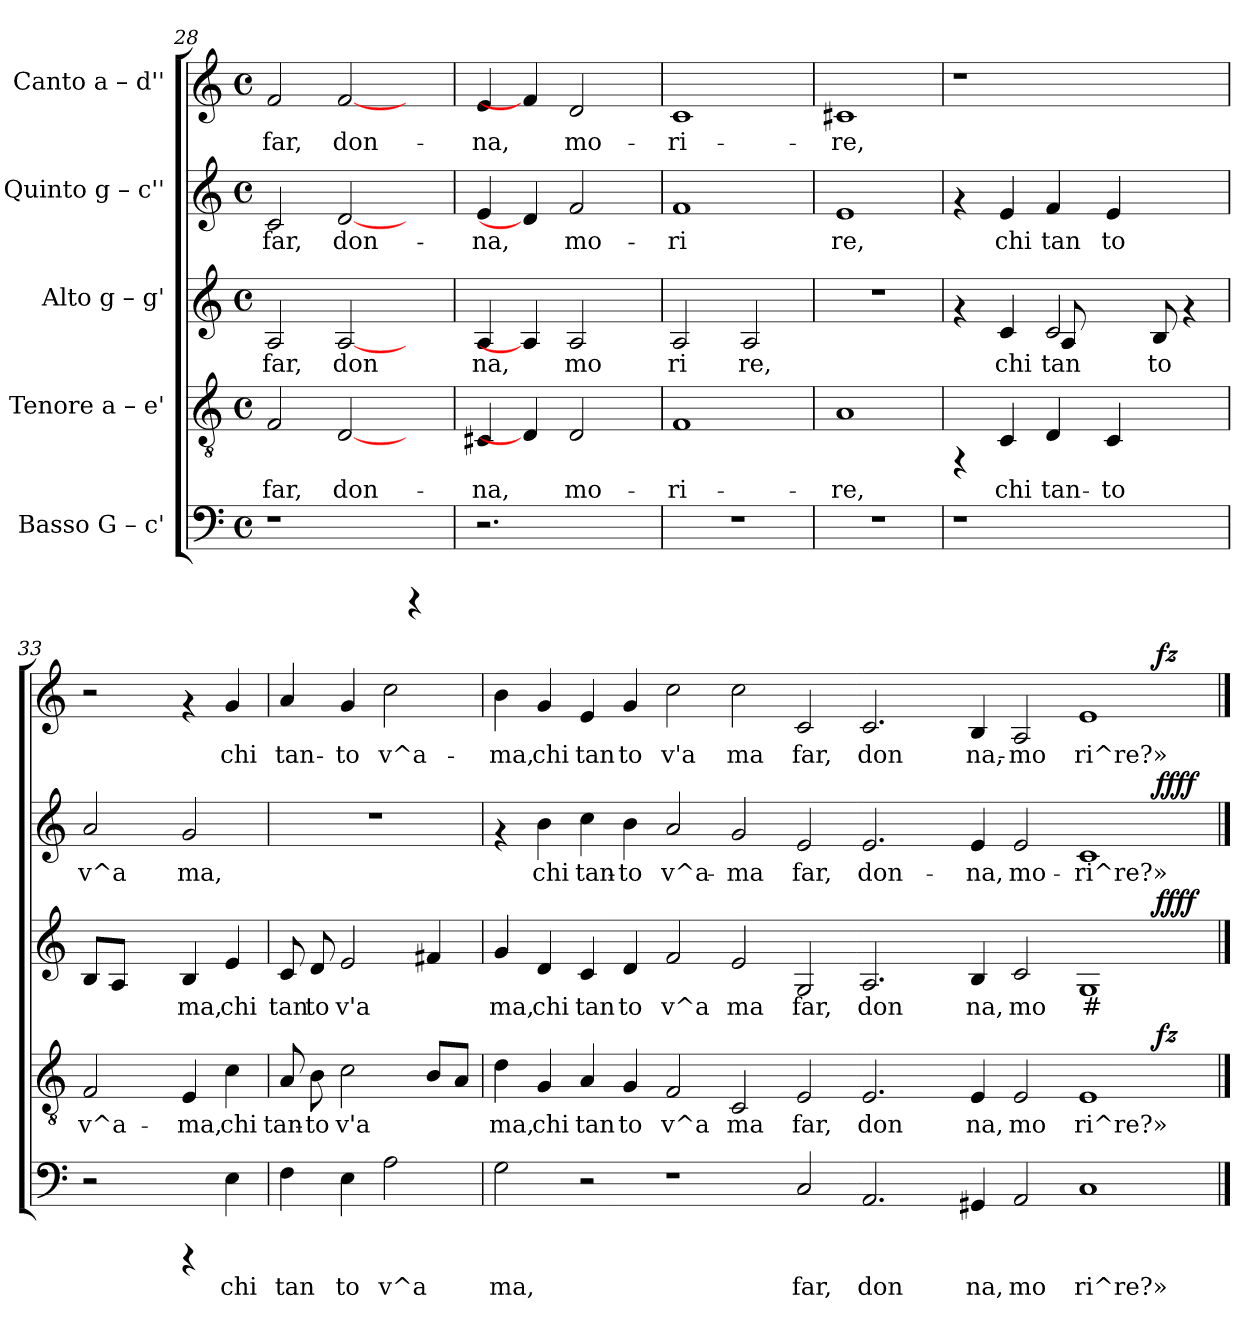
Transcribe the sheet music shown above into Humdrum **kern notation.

**kern	**text	**kern	**text	**dynam	**kern	**text	**dynam	**kern	**text	**dynam	**kern	**text	**dynam
*part5	*part5	*part4	*part4	*part4	*part3	*part3	*part3	*part2	*part2	*part2	*part1	*part1	*part1
*staff5	*staff5	*staff4	*staff4	*staff4	*staff3	*staff3	*staff3	*staff2	*staff2	*staff2	*staff1	*staff1	*staff1
*I"Basso  G – c'	*	*I"Tenore  a – e'	*	*	*I"Alto  g – g'	*	*	*I"Quinto  g – c''	*	*	*I"Canto  a – d''	*	*
*clefF4	*	*clefGv2	*	*	*clefG2	*	*	*clefG2	*	*	*clefG2	*	*
*k[]	*	*k[]	*	*	*k[]	*	*	*k[]	*	*	*k[]	*	*
*C:	*	*C:	*	*	*C:	*	*	*C:	*	*	*C:	*	*
*M4/4	*	*M4/4	*	*	*M4/4	*	*	*M4/4	*	*	*M4/4	*	*
*met(c)	*	*met(c)	*	*	*met(c)	*	*	*met(c)	*	*	*met(c)	*	*
=28	=28	=28	=28	=28	=28	=28	=28	=28	=28	=28	=28	=28	=28
!	!	!	!LO:LY:b:rj	!	!	!LO:LY:b:rj	!	!	!LO:LY:b:rj	!	!	!LO:LY:b:rj	!
1r	.	2F/	far,	.	2A/	far,	.	2c/	far,	.	2f/	far,	.
!	!	!	!LO:LY:b:rj	!	!	!LO:LY:b:rj	!	!	!LO:LY:b:rj	!	!	!LO:LY:b:rj	!
.	.	[2D/	don-	.	[2A/	don	.	[2d/	don-	.	[2f/	don-	.
4rCCC	.	4ryy	.	.	4ryy	.	.	4ryy	.	.	4ryy	.	.
=29	=29	=29	=29	=29	=29	=29	=29	=29	=29	=29	=29	=29	=29
!	!	!	!LO:LY:b:rj	!	!	!LO:LY:b:rj	!	!	!LO:LY:b:rj	!	!	!LO:LY:b:rj	!
2.r	.	4C#X/	-na,	.	4A/	na,	.	4e/	-na,	.	4e/	-na,	.
.	.	4D/]	.	.	4A/]	.	.	4d/]	.	.	4f/]	.	.
!	!	!	!LO:LY:b:rj	!	!	!LO:LY:b:rj	!	!	!LO:LY:b:rj	!	!	!LO:LY:b:rj	!
.	.	2D/	mo-	.	2A/	mo	.	2f/	mo-	.	2d/	mo-	.
4ryy	.	.	.	.	.	.	.	.	.	.	.	.	.
!!LO:LB:g=z
=30	=30	=30	=30	=30	=30	=30	=30	=30	=30	=30	=30	=30	=30
!	!	!	!LO:LY:b:rj	!	!	!LO:LY:b:rj	!	!	!LO:LY:b:rj	!	!	!LO:LY:b:rj	!
1r	.	1F	-ri-	.	2A/	ri	.	1f	-ri	.	1c	-ri-	.
!	!	!	!	!	!	!LO:LY:b:rj	!	!	!	!	!	!	!
.	.	.	.	.	2A/	re,	.	.	.	.	.	.	.
=31	=31	=31	=31	=31	=31	=31	=31	=31	=31	=31	=31	=31	=31
!	!	!	!LO:LY:b:rj	!	!	!	!	!	!LO:LY:b:rj	!	!	!LO:LY:b:rj	!
1r	.	1A	-re,	.	1r	.	.	1e	re,	.	1c#X	-re,	.
=32	=32	=32	=32	=32	=32	=32	=32	=32	=32	=32	=32	=32	=32
*	*	*	*	*	*^	*	*	*	*	*	*	*	*
1r	.	4rFF	.	.	4rf	2ryy	.	.	4rf	.	.	1r	.	.
!	!	!	!LO:LY:b:rj	!	!	!	!LO:LY:b:rj	!	!	!LO:LY:b:rj	!	!	!	!
.	.	4C/	chi	.	4c/	.	chi	.	4e/	chi	.	.	.	.
!	!	!	!LO:LY:b:rj	!	!	!	!LO:LY:b:rj	!	!	!LO:LY:b:rj	!	!	!	!
.	.	4D/	tan-	.	2c/	8A/	tan	.	4f/	tan	.	.	.	.
.	.	.	.	.	.	2.ryy	.	.	.	.	.	.	.	.
!	!	!	!LO:LY:b:rj	!	!	!	!	!	!	!LO:LY:b:rj	!	!	!	!
.	.	4C/	-to	.	.	.	.	.	4e/	to	.	.	.	.
!	!	!	!	!	!	!	!LO:LY:b:rj	!	!	!	!	!	!	!
4.ryy	.	4.ryy	.	.	8B/	.	to	.	4.ryy	.	.	4.ryy	.	.
.	.	.	.	.	4rf	.	.	.	.	.	.	.	.	.
*	*	*	*	*	*v	*v	*	*	*	*	*	*	*	*
=33	=33	=33	=33	=33	=33	=33	=33	=33	=33	=33	=33	=33	=33
!	!	!	!LO:LY:b:rj	!	!	!LO:LY:b:rj	!	!	!LO:LY:b:rj	!	!	!	!
2r	.	2F/	v^a-	.	8B/L	.	.	2a/	v^a	.	2r	.	.
!	!	!	!	!	!	!LO:LY:b:rj	!	!	!	!	!	!	!
.	.	.	.	.	8A/J	.	.	.	.	.	.	.	.
.	.	.	.	.	4ryy	.	.	.	.	.	.	.	.
!	!	!	!LO:LY:b:rj	!	!	!LO:LY:b:rj	!	!	!LO:LY:b:rj	!	!	!	!
4rCCC	.	4E/	-ma,	.	4B/	ma,	.	2g/	ma,	.	4rf	.	.
!	!LO:LY:b:cj	!	!LO:LY:b:rj	!	!	!LO:LY:b:rj	!	!	!	!	!	!LO:LY:b:rj	!
4E\	chi	4c\	chi	.	4e/	chi	.	.	.	.	4g/	chi	.
=34	=34	=34	=34	=34	=34	=34	=34	=34	=34	=34	=34	=34	=34
!	!LO:LY:b:cj	!	!LO:LY:b:rj	!	!	!LO:LY:b:rj	!	!	!	!	!	!LO:LY:b:rj	!
4F\	tan	8A/	tan-	.	8c/	tan	.	1r	.	.	4a/	tan-	.
!	!	!	!LO:LY:b:rj	!	!	!LO:LY:b:rj	!	!	!	!	!	!	!
.	.	8B\	-to	.	8d/	to	.	.	.	.	.	.	.
!	!LO:LY:b:cj	!	!LO:LY:b:rj	!	!	!LO:LY:b:rj	!	!	!	!	!	!LO:LY:b:rj	!
4E\	to	2c\	v'a-	.	2e/	v'a	.	.	.	.	4g/	-to	.
!	!LO:LY:b:cj	!	!	!	!	!	!	!	!	!	!	!LO:LY:b:rj	!
2A\	v^a	.	.	.	.	.	.	.	.	.	2cc\	v^a-	.
!	!	!	!LO:LY:b:rj	!	!	!LO:LY:b:rj	!	!	!	!	!	!	!
.	.	8B/L	--	.	4f#X/	.	.	.	.	.	.	.	.
!	!	!	!LO:LY:b:rj	!	!	!	!	!	!	!	!	!	!
.	.	8A/J	--	.	.	.	.	.	.	.	.	.	.
!!LO:PB:g=z
=35	=35	=35	=35	=35	=35	=35	=35	=35	=35	=35	=35	=35	=35
!	!LO:LY:b:cj	!	!LO:LY:b:rj	!	!	!LO:LY:b:rj	!	!	!	!	!	!LO:LY:b:rj	!
*	*	*^	*	*	*^	*	*	*^	*	*	*^	*	*
2G\	ma,	4d\	1ryy	-ma,	.	4g/	1ryy	ma,	.	4rf	1ryy	.	.	4b\	1ryy	-ma,	.
!	!	!	!	!LO:LY:b:rj	!	!	!	!LO:LY:b:rj	!	!	!	!LO:LY:b:rj	!	!	!	!LO:LY:b:rj	!
.	.	4G/	.	chi	.	4d/	.	chi	.	4b\	.	chi	.	4g/	.	chi	.
!	!	!	!	!LO:LY:b:rj	!	!	!	!LO:LY:b:rj	!	!	!	!LO:LY:b:rj	!	!	!	!LO:LY:b:rj	!
2r	.	4A/	.	tan	.	4c/	.	tan	.	4cc\	.	tan-	.	4e/	.	tan	.
!	!	!	!	!LO:LY:b:rj	!	!	!	!LO:LY:b:rj	!	!	!	!LO:LY:b:rj	!	!	!	!LO:LY:b:rj	!
.	.	4G/	.	to	.	4d/	.	to	.	4b\	.	-to	.	4g/	.	to	.
!	!	!	!	!LO:LY:b:rj	!	!	!	!LO:LY:b:rj	!	!	!	!LO:LY:b:rj	!	!	!	!LO:LY:b:rj	!
1r	.	2F/	1ryy	v^a	.	2f/	1ryy	v^a	.	2a/	1ryy	v^a-	.	2cc\	1ryy	v'a	.
!	!	!	!	!LO:LY:b:rj	!	!	!	!LO:LY:b:rj	!	!	!	!LO:LY:b:rj	!	!	!	!LO:LY:b:rj	!
.	.	2C/	.	ma	.	2e/	.	ma	.	2g/	.	-ma	.	2cc\	.	ma	.
!	!LO:LY:b:cj	!	!	!LO:LY:b:rj	!	!	!	!LO:LY:b:rj	!	!	!	!LO:LY:b:rj	!	!	!	!LO:LY:b:rj	!
2C/	far,	2E/	1ryy	far,	.	2G/	1ryy	far,	.	2e/	1ryy	far,	.	2c/	1ryy	far,	.
!	!LO:LY:b:cj	!	!	!LO:LY:b:rj	!	!	!	!LO:LY:b:rj	!	!	!	!LO:LY:b:rj	!	!	!	!LO:LY:b:rj	!
2.AA/	don	2.E/	.	don	.	2.A/	.	don	.	2.e/	.	don-	.	2.c/	.	don	.
.	.	.	1ryy	.	.	.	1ryy	.	.	.	1ryy	.	.	.	1ryy	.	.
!	!LO:LY:b:cj	!	!	!LO:LY:b:rj	!	!	!	!LO:LY:b:rj	!	!	!	!LO:LY:b:rj	!	!	!	!LO:LY:b:rj	!
4GG#X/	na,	4E/	.	na,	.	4B/	.	na,	.	4e/	.	-na,	.	4B/	.	na,-	.
!	!LO:LY:b:cj	!	!	!LO:LY:b:rj	!	!	!	!LO:LY:b:rj	!	!	!	!LO:LY:b:rj	!	!	!	!LO:LY:b:rj	!
2AA/	mo	2E/	.	mo	.	2c/	.	mo	.	2e/	.	mo-	.	2A/	.	-mo	.
!	!LO:LY:b:cj	!	!	!LO:LY:b:rj	!	!	!	!LO:LY:b:rj	!	!	!	!LO:LY:b:rj	!	!	!	!LO:LY:b:rj	!
1C	ri^re?»	1E	2ryy	ri^re?»	.	1G	2ryy	#-	.	1c	2ryy	-ri^re?»-	.	1e	2ryy	ri^re?»	.
.	.	.	32ryy	.	.	.	32ryy	.	.	.	32ryy	.	.	.	32ryy	.	.
!	!	!	!	!	!LO:DY:b	!	!	!	!LO:DY:b	!	!	!	!LO:DY:b	!	!	!	!LO:DY:b
.	.	.	4...ryy	.	fz	.	4...ryy	.	ffff	.	4...ryy	.	ffff	.	4...ryy	.	fz
*	*	*v	*v	*	*	*	*	*	*	*v	*v	*	*	*v	*v	*	*
*	*	*	*	*	*v	*v	*	*	*	*	*	*	*	*
==	==	==	==	==	==	==	==	==	==	==	==	==	==
*-	*-	*-	*-	*-	*-	*-	*-	*-	*-	*-	*-	*-	*-
